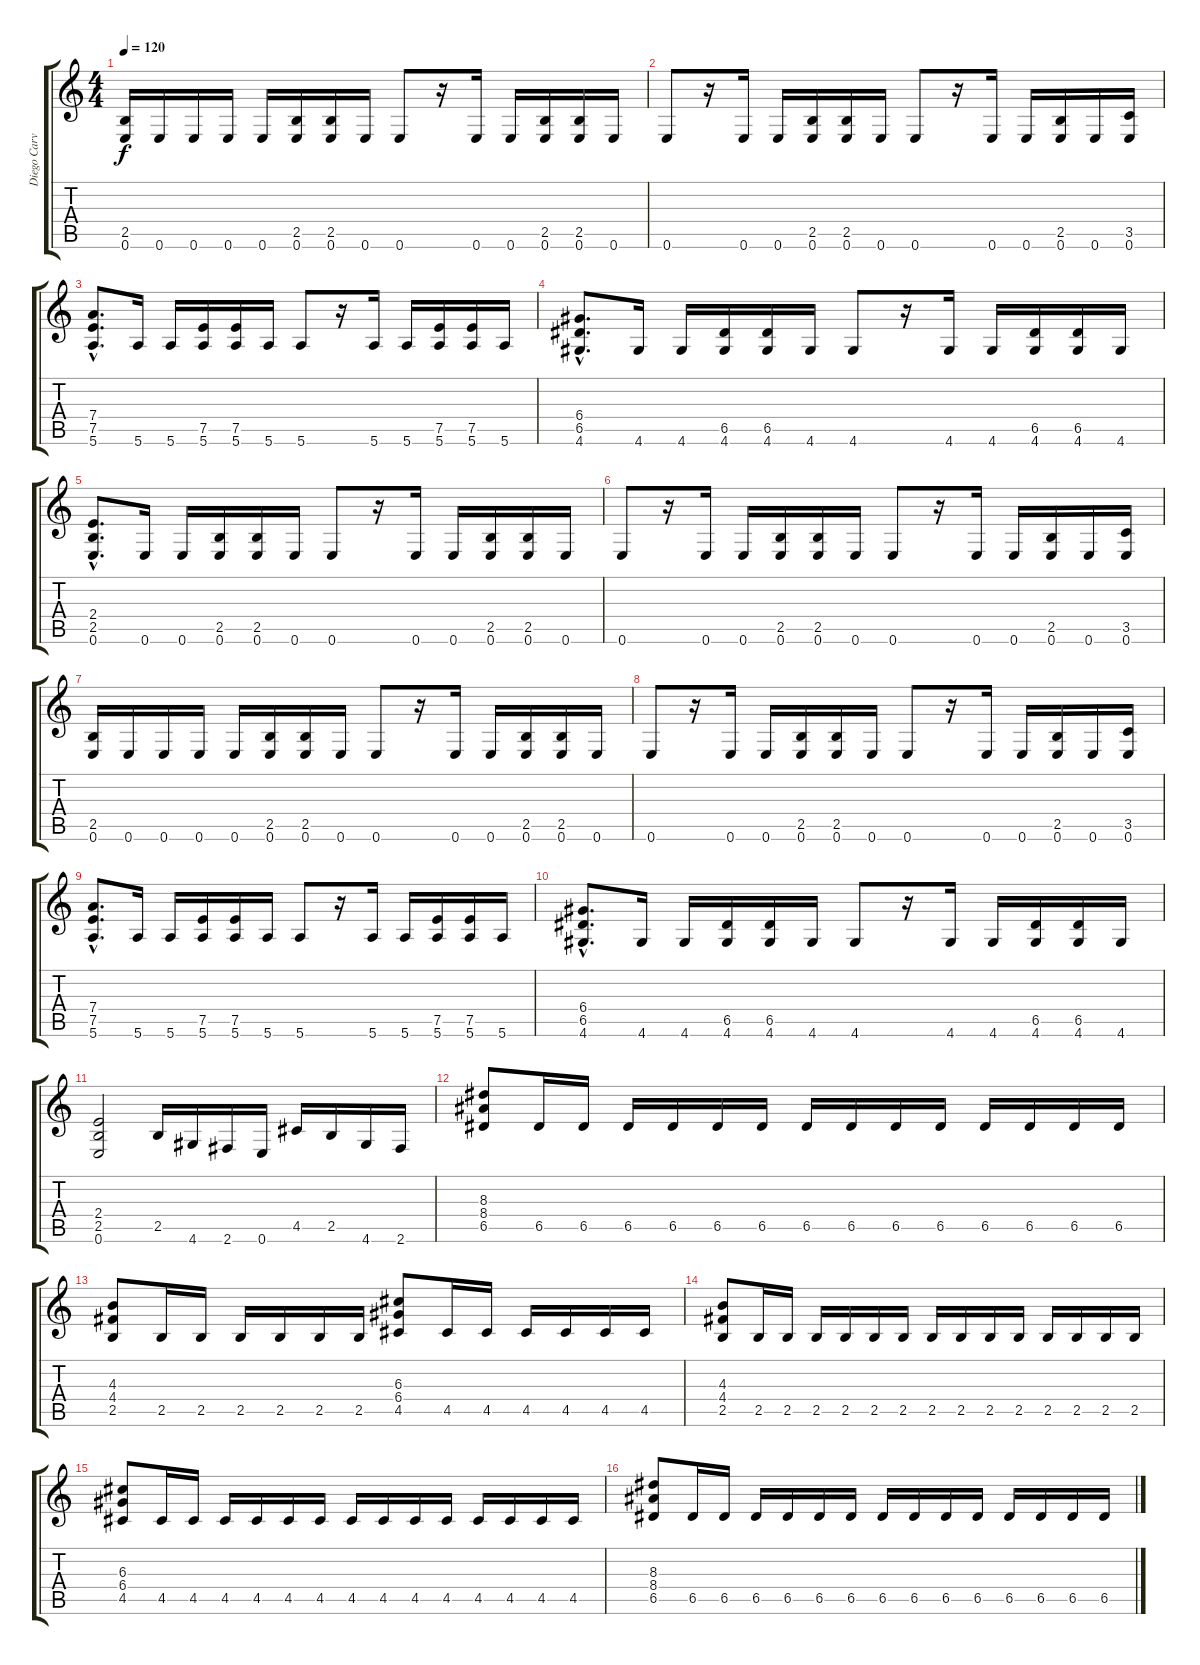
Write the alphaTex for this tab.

\track ("Diego Carvalho - Guitar" "Diego Carv") {instrument distortionguitar}
\staff {score tabs}
\tuning (E4 B3 G3 D3 A2 E2) {hide}
\ts (4 4)
\tempo 120
\clef g2
\ks c
(2.5 0.6).16{dy f} 0.6.16 0.6.16 0.6.16 0.6.16 (2.5 0.6).16 (2.5 0.6).16 0.6.16 0.6.8 r.16 0.6.16 0.6.16 (2.5 0.6).16 (2.5 0.6).16 0.6.16 |
0.6.8 r.16 0.6.16 0.6.16 (2.5 0.6).16 (2.5 0.6).16 0.6.16 0.6.8 r.16 0.6.16 0.6.16 (2.5 0.6).16 0.6.16 (3.5 0.6).16 |
(7.4{hac} 7.5{hac} 5.6{hac}).8{d} 5.6.16 5.6.16 (7.5 5.6).16 (7.5 5.6).16 5.6.16 5.6.8 r.16 5.6.16 5.6.16 (7.5 5.6).16 (7.5 5.6).16 5.6.16 |
(6.4{hac} 6.5{hac} 4.6{hac}).8{d} 4.6.16 4.6.16 (6.5 4.6).16 (6.5 4.6).16 4.6.16 4.6.8 r.16 4.6.16 4.6.16 (6.5 4.6).16 (6.5 4.6).16 4.6.16 |
(2.4{hac} 2.5{hac} 0.6{hac}).8{d} 0.6.16 0.6.16 (2.5 0.6).16 (2.5 0.6).16 0.6.16 0.6.8 r.16 0.6.16 0.6.16 (2.5 0.6).16 (2.5 0.6).16 0.6.16 |
0.6.8 r.16 0.6.16 0.6.16 (2.5 0.6).16 (2.5 0.6).16 0.6.16 0.6.8 r.16 0.6.16 0.6.16 (2.5 0.6).16 0.6.16 (3.5 0.6).16 |
(2.5 0.6).16 0.6.16 0.6.16 0.6.16 0.6.16 (2.5 0.6).16 (2.5 0.6).16 0.6.16 0.6.8 r.16 0.6.16 0.6.16 (2.5 0.6).16 (2.5 0.6).16 0.6.16 |
0.6.8 r.16 0.6.16 0.6.16 (2.5 0.6).16 (2.5 0.6).16 0.6.16 0.6.8 r.16 0.6.16 0.6.16 (2.5 0.6).16 0.6.16 (3.5 0.6).16 |
(7.4{hac} 7.5{hac} 5.6{hac}).8{d} 5.6.16 5.6.16 (7.5 5.6).16 (7.5 5.6).16 5.6.16 5.6.8 r.16 5.6.16 5.6.16 (7.5 5.6).16 (7.5 5.6).16 5.6.16 |
(6.4{hac} 6.5{hac} 4.6{hac}).8{d} 4.6.16 4.6.16 (6.5 4.6).16 (6.5 4.6).16 4.6.16 4.6.8 r.16 4.6.16 4.6.16 (6.5 4.6).16 (6.5 4.6).16 4.6.16 |
(2.4 2.5 0.6).2 2.5.16 4.6.16 2.6.16 0.6.16 4.5.16 2.5.16 4.6.16 2.6.16 |
(8.3 8.4 6.5).8 6.5.16 6.5.16 6.5.16 6.5.16 6.5.16 6.5.16 6.5.16 6.5.16 6.5.16 6.5.16 6.5.16 6.5.16 6.5.16 6.5.16 |
(4.3 4.4 2.5).8 2.5.16 2.5.16 2.5.16 2.5.16 2.5.16 2.5.16 (6.3 6.4 4.5).8 4.5.16 4.5.16 4.5.16 4.5.16 4.5.16 4.5.16 |
(4.3 4.4 2.5).8 2.5.16 2.5.16 2.5.16 2.5.16 2.5.16 2.5.16 2.5.16 2.5.16 2.5.16 2.5.16 2.5.16 2.5.16 2.5.16 2.5.16 |
(6.3 6.4 4.5).8 4.5.16 4.5.16 4.5.16 4.5.16 4.5.16 4.5.16 4.5.16 4.5.16 4.5.16 4.5.16 4.5.16 4.5.16 4.5.16 4.5.16 |
(8.3 8.4 6.5).8 6.5.16 6.5.16 6.5.16 6.5.16 6.5.16 6.5.16 6.5.16 6.5.16 6.5.16 6.5.16 6.5.16 6.5.16 6.5.16 6.5.16
